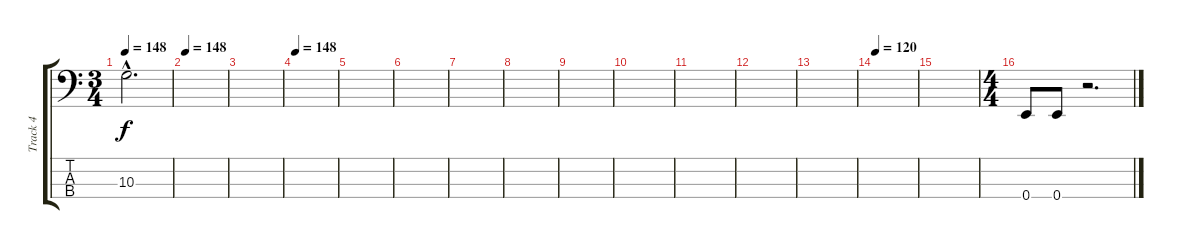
\track ("Track 4" "Track 4") {instrument electricbassfinger}
\staff {score tabs}
\tuning (G2 D2 A1 E1) {hide}
\ts (3 4)
\tempo 148
\clef f4
\ks c
10.3{hac}.2{d dy f} |
\tempo 148
|
|
\tempo 148
|
|
|
|
|
|
|
|
|
|
\tempo 120
|
|
\ts (4 4)
0.4.8 0.4.8 r.2{d}
